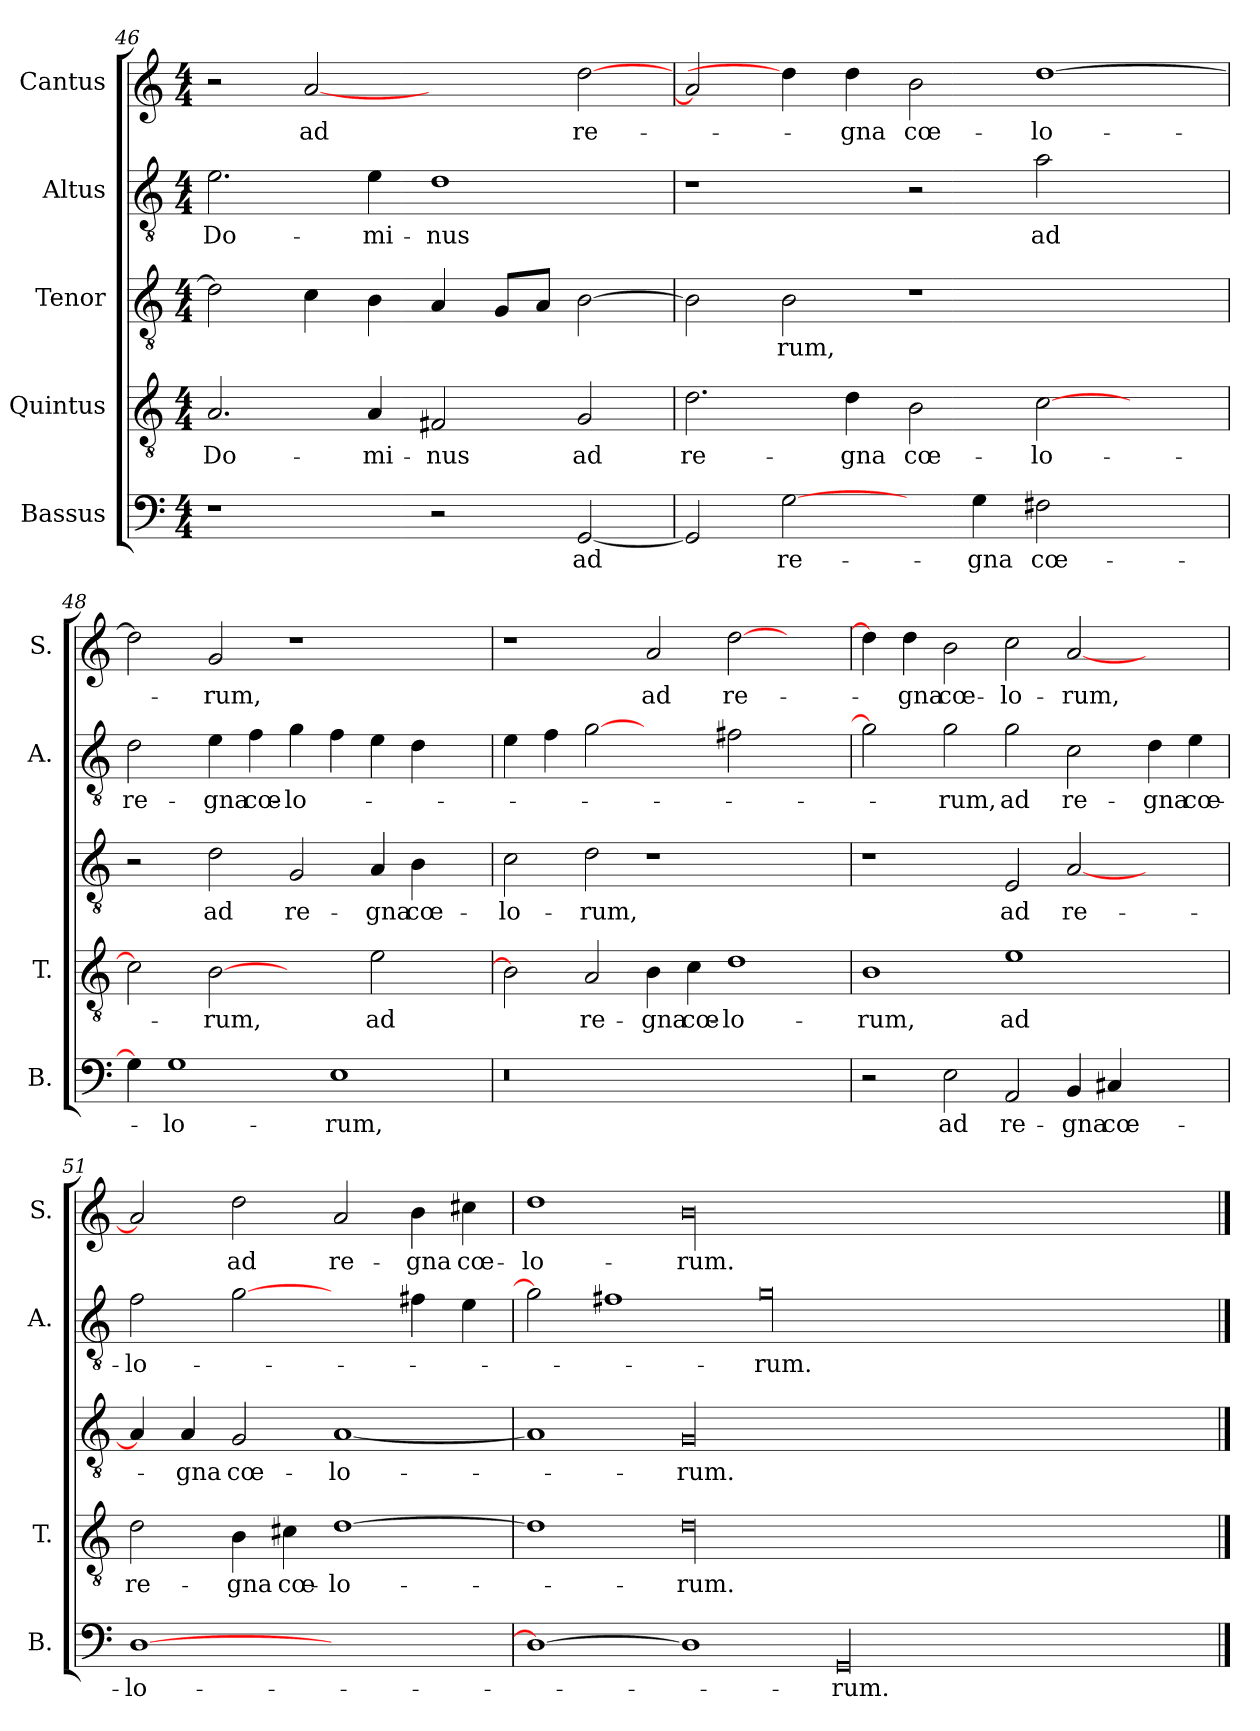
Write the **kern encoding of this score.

**kern	**text	**kern	**text	**kern	**text	**kern	**text	**kern	**text
*part5	*part5	*part4	*part4	*part3	*part3	*part2	*part2	*part1	*part1
*staff5	*staff5	*staff4	*staff4	*staff3	*staff3	*staff2	*staff2	*staff1	*staff1
*I"Bassus	*	*I"Quintus	*	*I"Tenor	*	*I"Altus	*	*I"Cantus	*
*I'B.	*	*I'T.	*	*	*	*I'A.	*	*I'S.	*
*clefF4	*	*clefGv2	*	*clefGv2	*	*clefGv2	*	*clefG2	*
*k[]	*	*k[]	*	*k[]	*	*k[]	*	*k[]	*
*C:	*	*C:	*	*C:	*	*C:	*	*C:	*
*M4/4	*	*M4/4	*	*M4/4	*	*M4/4	*	*M4/4	*
=46	=46	=46	=46	=46	=46	=46	=46	=46	=46
1r	.	2.A/	Do-	2d\]	.	2.e\	Do-	2r	.
.	.	.	.	4c\	.	.	.	[2a/	ad
.	.	4A/	-mi-	4B\	.	4e\	-mi-	.	.
2r	.	2F#X/	-nus	4A/	.	1d\	-nus	2ryy	.
.	.	.	.	8G/L	.	.	.	.	.
.	.	.	.	8A/J	.	.	.	.	.
[2GG/	ad	2G/	ad	[2B\	.	.	.	[2dd\	re-
=47	=47	=47	=47	=47	=47	=47	=47	=47	=47
2GG/]	.	2.d\	re-	2B\]	.	1r	.	2a/]	.
[2G\	re-	.	.	2B\	-rum,	.	.	4dd\]	.
.	.	4d\	-gna	.	.	.	.	4dd\	-gna
4ryy	.	2B\	cœ-	1r	.	2r	.	2b\	cœ-
4G\	-gna	.	.	.	.	.	.	.	.
2F#X\	cœ-	[2c\	-lo-	.	.	2a\	ad	[1dd\	-lo-
2ryy	.	2ryy	.	2ryy	.	2ryy	.	.	.
=48	=48	=48	=48	=48	=48	=48	=48	=48	=48
4G\]	.	2c\]	.	2r	.	2d\	re-	2dd\]	.
1G\	-lo-	.	.	.	.	.	.	.	.
.	.	[2B\	-rum,	2d\	ad	4e\	-gna	2g/	-rum,
.	.	.	.	.	.	4f\	cœ-	.	.
.	.	2ryy	.	2G/	re-	4g\	-lo-	1r	.
1E\	-rum,	.	.	.	.	4f\	.	.	.
.	.	2e\	ad	4A/	-gna	4e\	.	.	.
.	.	.	.	4B\	cœ-	4d\	.	.	.
.	.	4ryy	.	4ryy	.	4ryy	.	4ryy	.
=49	=49	=49	=49	=49	=49	=49	=49	=49	=49
!LO:N:vis=0	!	!	!	!	!	!	!	!	!
1r	.	2B\]	.	2c\	-lo-	4e\	.	1r	.
.	.	.	.	.	.	4f\	.	.	.
.	.	2A/	re-	2d\	-rum,	[2g\	.	.	.
1ryy	.	4B\	-gna	1r	.	2ryy	.	2a/	ad
.	.	4c\	cœ-	.	.	.	.	.	.
.	.	1d\	-lo-	.	.	2f#X\	.	[2dd\	re-
2ryy	.	.	.	2ryy	.	2ryy	.	2ryy	.
=50	=50	=50	=50	=50	=50	=50	=50	=50	=50
2r	.	1B\	-rum,	1r	.	2g\]	.	4dd\]	.
.	.	.	.	.	.	.	.	4dd\	-gna
2E\	ad	.	.	.	.	2g\	-rum,	2b\	cœ-
2AA/	re-	1e\	ad	2E/	ad	2g\	ad	2cc\	-lo-
4BB/	-gna	.	.	[2A/	re-	2c\	re-	[2a/	-rum,
4C#X/	cœ-	.	.	.	.	.	.	.	.
2ryy	.	2ryy	.	2ryy	.	4d\	-gna	2ryy	.
.	.	.	.	.	.	4e\	cœ-	.	.
=51	=51	=51	=51	=51	=51	=51	=51	=51	=51
[1D\	-lo-	2d\	re-	4A/]	.	2f\	-lo-	2a/]	.
.	.	.	.	4A/	-gna	.	.	.	.
.	.	4B\	-gna	2G/	cœ-	[2g\	.	2dd\	ad
.	.	4c#X\	cœ-	.	.	.	.	.	.
1ryy	.	[1d\	-lo-	[1A/	-lo-	2ryy	.	2a/	re-
.	.	.	.	.	.	4f#X\	.	4b\	-gna
.	.	.	.	.	.	4e\	.	4cc#X\	cœ-
=52	=52	=52	=52	=52	=52	=52	=52	=52	=52
1D\_	.	1d\]	.	1A/]	.	2g\]	.	1dd\	-lo-
.	.	.	.	.	.	1f#X\	.	.	.
1D\]	.	00d\	-rum.	00G/	-rum.	.	.	00b\	-rum.
.	.	.	.	.	.	00g\	-rum.	.	.
00GG/	-rum.	.	.	.	.	.	.	.	.
.	.	1ryy	.	1ryy	.	.	.	1ryy	.
.	.	.	.	.	.	2ryy	.	.	.
==	==	==	==	==	==	==	==	==	==
*-	*-	*-	*-	*-	*-	*-	*-	*-	*-
